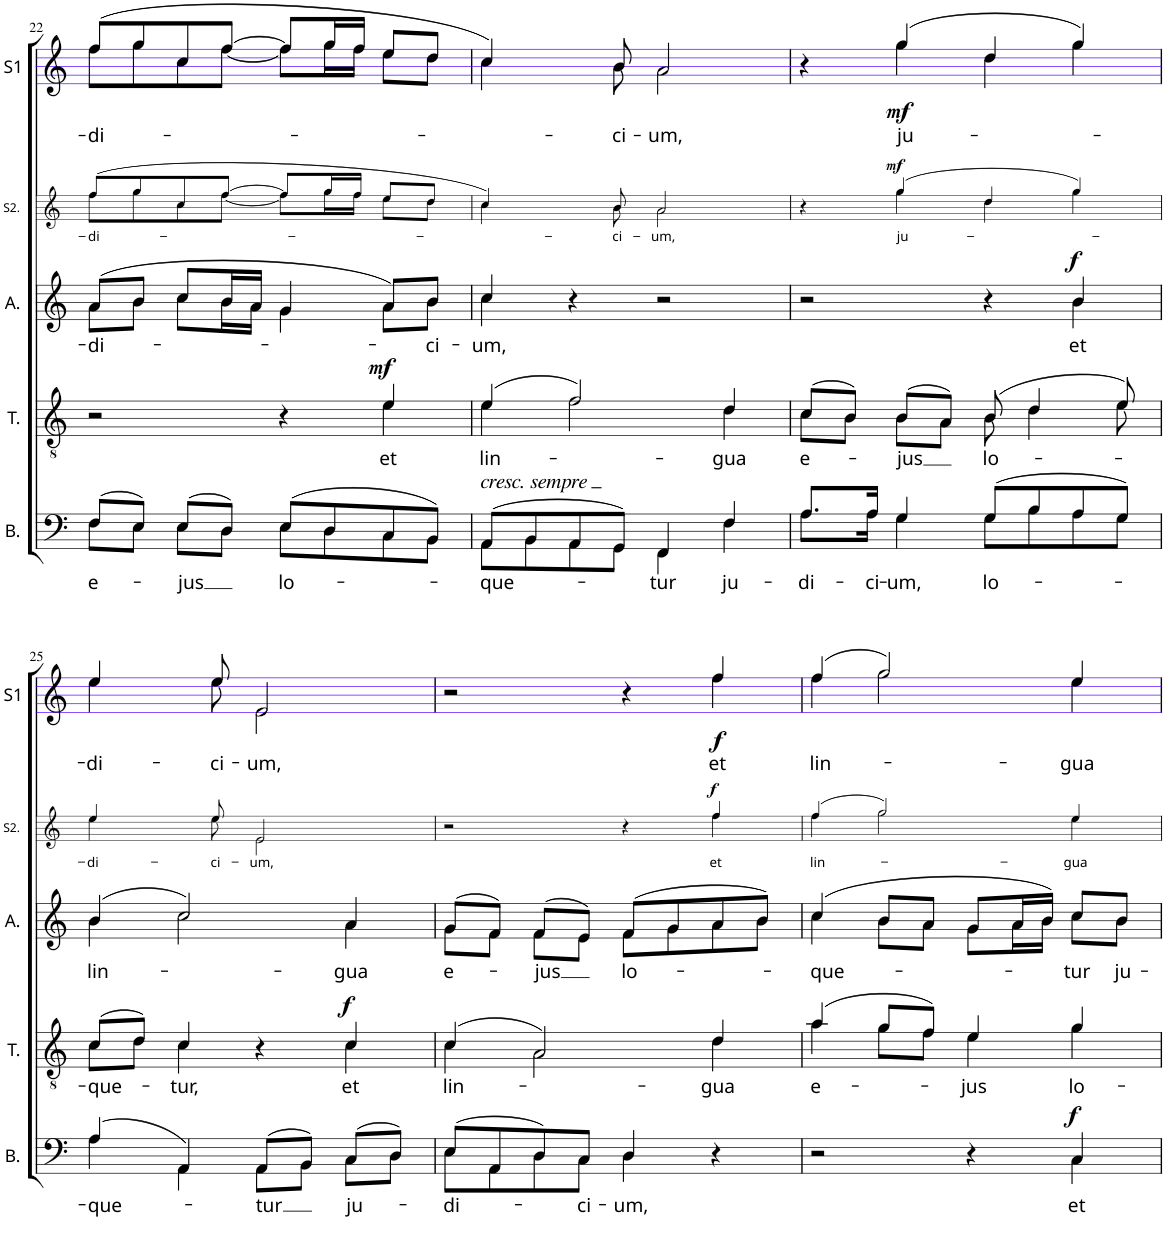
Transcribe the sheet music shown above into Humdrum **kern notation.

**kern	**text	**dynam	**kern	**text	**dynam	**kern	**text	**dynam	**kern	**text	**dynam	**kern	**text	**dynam
*part5	*part5	*part5	*part4	*part4	*part4	*part3	*part3	*part3	*part2	*part2	*part2	*part1	*part1	*part1
*staff5	*staff5	*staff5	*staff4	*staff4	*staff4	*staff3	*staff3	*staff3	*staff2	*staff2	*staff2	*staff1	*staff1	*staff1
*I"Basse	*	*	*I"Ténor	*	*	*I"Alto	*	*	*I"Soprano 2	*	*	*I"Soprano 1	*	*
*I'B.	*	*	*I'T.	*	*	*I'A.	*	*	*I'S2.	*	*	*I'S1	*	*
!!LO:PB:g=z
*clefF4	*	*	*clefGv2	*	*	*clefG2	*	*	*clefG2	*	*	*clefG2	*	*
*k[]	*	*	*k[]	*	*	*k[]	*	*	*k[]	*	*	*k[]	*	*
*M2/2	*	*	*M2/2	*	*	*M2/2	*	*	*M2/2	*	*	*M2/2	*	*
*met(c|)	*	*	*met(c|)	*	*	*met(c|)	*	*	*met(c|)	*	*	*met(c|)	*	*
=22	=22	=22	=22	=22	=22	=22	=22	=22	=22	=22	=22	=22	=22	=22
!	!LO:LY:b	!	!	!	!	!	!LO:LY:b	!	!	!LO:LY:b	!	!	!LO:LY:b	!
*^	*	*	*^	*	*	*^	*	*	*^	*	*	*^	*	*
(8F/L	8F\L	e-	.	2r	2ryy	.	.	(8a/L	8a\L	-di-	.	(8ff/L	8ff\L	-di-	.	(8ff/L	8ff\L	-di-	.
8E/J)	8E\J	.	.	.	.	.	.	8b/J	8b\J	.	.	8gg/	8gg\	.	.	8gg/	8gg\	.	.
!	!	!LO:LY:b	!	!	!	!	!	!	!	!	!	!	!	!	!	!	!	!	!
(8E/L	8E\L	-jus	.	.	.	.	.	8cc/L	8cc\L	.	.	8cc/	8cc\	.	.	8cc/	8cc\	.	.
8D/J)	8D\J	.	.	.	.	.	.	16b/L	16b\L	.	.	[8ff/J	[8ff\J	.	.	[8ff/J	[8ff\J	.	.
.	.	.	.	.	.	.	.	16a/JJ	16a\JJ	.	.	.	.	.	.	.	.	.	.
!	!	!LO:LY:b	!	!	!	!	!	!	!	!	!	!	!	!	!	!	!	!	!
(8E/L	8E\L	lo-	.	4r	4ryy	.	.	4g/	4g\	.	.	8ff/L]	8ff\L]	.	.	8ff/L]	8ff\L]	.	.
8D/	8D\	.	.	.	.	.	.	.	.	.	.	16gg/L	16gg\L	.	.	16gg/L	16gg\L	.	.
.	.	.	.	.	.	.	.	.	.	.	.	16ff/JJ	16ff\JJ	.	.	16ff/JJ	16ff\JJ	.	.
!	!	!	!	!	!	!LO:LY:b	!LO:DY:a	!	!	!	!	!	!	!	!	!	!	!	!
8C/	8C\	.	.	4e/	4e\	et	mf	8a/L)	8a\L	.	.	8ee/L	8ee\L	.	.	8ee/L	8ee\L	.	.
!	!	!	!	!	!	!	!	!	!	!LO:LY:b	!	!	!	!	!	!	!	!	!
8BB/J)	8BB\J	.	.	.	.	.	.	8b/J	8b\J	-ci-	.	8dd/J	8dd\J	.	.	8dd/J	8dd\J	.	.
=23	=23	=23	=23	=23	=23	=23	=23	=23	=23	=23	=23	=23	=23	=23	=23	=23	=23	=23	=23
!LO:TX:a:i:t=cresc. sempre	!	!	!	!	!	!	!	!	!	!	!	!	!	!	!	!	!	!	!
!	!	!LO:LY:b	!	!	!	!LO:LY:b	!	!	!	!LO:LY:b	!	!	!	!	!	!	!	!	!
(8AA/L	8AA\L	-que-	.	(4e/	4e\	lin-	.	4cc/	4cc\	-um,	.	4.cc/)	4.cc\	.	.	4.cc/)	4.cc\	.	.
8BB/	8BB\	.	.	.	.	.	.	.	.	.	.	.	.	.	.	.	.	.	.
8AA/	8AA\	.	.	2f/)	2f\	.	.	4r	4ryy	.	.	.	.	.	.	.	.	.	.
!	!	!	!	!	!	!	!	!	!	!	!	!	!	!LO:LY:b	!	!	!	!LO:LY:b	!
8GG/J)	8GG\J	.	.	.	.	.	.	.	.	.	.	8b/	8b\	-ci-	.	8b/	8b\	-ci-	.
!	!	!LO:LY:b	!	!	!	!	!	!	!	!	!	!	!	!LO:LY:b	!	!	!	!LO:LY:b	!
4FF/	4FF\	-tur	.	.	.	.	.	2r	2ryy	.	.	2a/	2a\	-um,	.	2a/	2a\	-um,	.
!	!	!LO:LY:b	!	!	!	!LO:LY:b	!	!	!	!	!	!	!	!	!	!	!	!	!
4F/	4F\	ju-	.	4d/	4d\	-gua	.	.	.	.	.	.	.	.	.	.	.	.	.
=24	=24	=24	=24	=24	=24	=24	=24	=24	=24	=24	=24	=24	=24	=24	=24	=24	=24	=24	=24
!	!	!LO:LY:b	!	!	!	!LO:LY:b	!	!	!	!	!	!	!	!	!	!	!	!	!
8.A/L	8.A\L	-di-	.	(8c/L	8c\L	e-	.	2r	2ryy	.	.	4r	4ryy	.	.	4r	4ryy	.	.
.	.	.	.	8B/J)	8B\J	.	.	.	.	.	.	.	.	.	.	.	.	.	.
!	!	!LO:LY:b	!	!	!	!	!	!	!	!	!	!	!	!	!	!	!	!	!
16A/Jk	16A\Jk	-ci-	.	.	.	.	.	.	.	.	.	.	.	.	.	.	.	.	.
!	!	!LO:LY:b	!	!	!	!LO:LY:b	!	!	!	!	!	!	!	!LO:LY:b	!LO:DY:a	!	!	!LO:LY:b	!LO:DY:b
4G/	4G\	-um,	.	(8B/L	8B\L	-jus	.	.	.	.	.	(4gg/	4gg\	ju-	mf	(4gg/	4gg\	ju-	mf
.	.	.	.	8A/J)	8A\J	.	.	.	.	.	.	.	.	.	.	.	.	.	.
!	!	!LO:LY:b	!	!	!	!LO:LY:b	!	!	!	!	!	!	!	!	!	!	!	!	!
(8G/L	8G\L	lo-	.	(8B/	8B\	lo-	.	4r	4ryy	.	.	4dd/	4dd\	.	.	4dd/	4dd\	.	.
8B/	8B\	.	.	4d/	4d\	.	.	.	.	.	.	.	.	.	.	.	.	.	.
!	!	!	!	!	!	!	!	!	!	!LO:LY:b	!LO:DY:a	!	!	!	!	!	!	!	!
8A/	8A\	.	.	.	.	.	.	4b/	4b\	et	f	4gg/)	4gg\	.	.	4gg/)	4gg\	.	.
8G/J)	8G\J	.	.	8e/)	8e\	.	.	.	.	.	.	.	.	.	.	.	.	.	.
!!LO:LB:g=z	!!
=25	=25	=25	=25	=25	=25	=25	=25	=25	=25	=25	=25	=25	=25	=25	=25	=25	=25	=25	=25
!	!	!LO:LY:b	!	!	!	!LO:LY:b	!	!	!	!LO:LY:b	!	!	!	!LO:LY:b	!	!	!	!LO:LY:b	!
(4A/	4A\	-que-	.	(8c/L	8c\L	-que-	.	(4b/	4b\	lin-	.	4.ee/	4.ee\	-di-	.	4.ee/	4.ee\	-di-	.
.	.	.	.	8d/J)	8d\J	.	.	.	.	.	.	.	.	.	.	.	.	.	.
!	!	!	!	!	!	!LO:LY:b	!	!	!	!	!	!	!	!	!	!	!	!	!
4AA/)	4AA\	.	.	4c/	4c\	-tur,	.	2cc/)	2cc\	.	.	.	.	.	.	.	.	.	.
!	!	!	!	!	!	!	!	!	!	!	!	!	!	!LO:LY:b	!	!	!	!LO:LY:b	!
.	.	.	.	.	.	.	.	.	.	.	.	8ee/	8ee\	-ci-	.	8ee/	8ee\	-ci-	.
!	!	!LO:LY:b	!	!	!	!	!	!	!	!	!	!	!	!LO:LY:b	!	!	!	!LO:LY:b	!
(8AA/L	8AA\L	-tur	.	4r	4ryy	.	.	.	.	.	.	2e/	2e\	-um,	.	2e/	2e\	-um,	.
8BB/J)	8BB\J	.	.	.	.	.	.	.	.	.	.	.	.	.	.	.	.	.	.
!	!	!LO:LY:b	!	!	!	!LO:LY:b	!LO:DY:a	!	!	!LO:LY:b	!	!	!	!	!	!	!	!	!
(8C/L	8C\L	ju-	.	4c/	4c\	et	f	4a/	4a\	-gua	.	.	.	.	.	.	.	.	.
8D/J)	8D\J	.	.	.	.	.	.	.	.	.	.	.	.	.	.	.	.	.	.
=26	=26	=26	=26	=26	=26	=26	=26	=26	=26	=26	=26	=26	=26	=26	=26	=26	=26	=26	=26
!	!	!LO:LY:b	!	!	!	!LO:LY:b	!	!	!	!LO:LY:b	!	!	!	!	!	!	!	!	!
(8E/L	8E\L	-di-	.	(4c/	4c\	lin-	.	(8g/L	8g\L	e-	.	2r	2ryy	.	.	2r	2ryy	.	.
8AA/	8AA\	.	.	.	.	.	.	8f/J)	8f\J	.	.	.	.	.	.	.	.	.	.
!	!	!	!	!	!	!	!	!	!	!LO:LY:b	!	!	!	!	!	!	!	!	!
8D/)	8D\	.	.	2A/)	2A\	.	.	(8f/L	8f\L	-jus	.	.	.	.	.	.	.	.	.
!	!	!LO:LY:b	!	!	!	!	!	!	!	!	!	!	!	!	!	!	!	!	!
8C/J	8C\J	-ci-	.	.	.	.	.	8e/J)	8e\J	.	.	.	.	.	.	.	.	.	.
!	!	!LO:LY:b	!	!	!	!	!	!	!	!LO:LY:b	!	!	!	!	!	!	!	!	!
4D/	4D\	-um,	.	.	.	.	.	(8f/L	8f\L	lo-	.	4r	4ryy	.	.	4r	4ryy	.	.
.	.	.	.	.	.	.	.	8g/	8g\	.	.	.	.	.	.	.	.	.	.
!	!	!	!	!	!	!LO:LY:b	!	!	!	!	!	!	!	!LO:LY:b	!LO:DY:a	!	!	!LO:LY:b	!LO:DY:b
4r	4ryy	.	.	4d/	4d\	-gua	.	8a/	8a\	.	.	4ff/	4ff\	et	f	4ff/	4ff\	et	f
.	.	.	.	.	.	.	.	8b/J)	8b\J	.	.	.	.	.	.	.	.	.	.
=27	=27	=27	=27	=27	=27	=27	=27	=27	=27	=27	=27	=27	=27	=27	=27	=27	=27	=27	=27
!	!	!	!	!	!	!LO:LY:b	!	!	!	!LO:LY:b	!	!	!	!LO:LY:b	!	!	!	!LO:LY:b	!
2r	2ryy	.	.	(4a/	4a\	e-	.	(4cc/	4cc\	-que-	.	(4ff/	4ff\	lin-	.	(4ff/	4ff\	lin-	.
.	.	.	.	8g/L	8g\L	.	.	8b/L	8b\L	.	.	2gg/)	2gg\	.	.	2gg/)	2gg\	.	.
.	.	.	.	8f/J)	8f\J	.	.	8a/J	8a\J	.	.	.	.	.	.	.	.	.	.
!	!	!	!	!	!	!LO:LY:b	!	!	!	!	!	!	!	!	!	!	!	!	!
4r	4ryy	.	.	4e/	4e\	-jus	.	8g/L	8g\L	.	.	.	.	.	.	.	.	.	.
.	.	.	.	.	.	.	.	16a/L	16a\L	.	.	.	.	.	.	.	.	.	.
.	.	.	.	.	.	.	.	16b/JJ)	16b\JJ	.	.	.	.	.	.	.	.	.	.
!	!	!LO:LY:b	!LO:DY:a	!	!	!LO:LY:b	!	!	!	!LO:LY:b	!	!	!	!LO:LY:b	!	!	!	!LO:LY:b	!
4C/	4C\	et	f	4g/	4g\	lo-	.	8cc/L	8cc\L	-tur	.	4ee/	4ee\	-gua	.	4ee/	4ee\	-gua	.
!	!	!	!	!	!	!	!	!	!	!LO:LY:b	!	!	!	!	!	!	!	!	!
.	.	.	.	.	.	.	.	8b/J	8b\J	ju-	.	.	.	.	.	.	.	.	.
*v	*v	*	*	*	*	*	*	*v	*v	*	*	*v	*v	*	*	*v	*v	*	*
*	*	*	*v	*v	*	*	*	*	*	*	*	*	*	*	*
=	=	=	=	=	=	=	=	=	=	=	=	=	=	=
*-	*-	*-	*-	*-	*-	*-	*-	*-	*-	*-	*-	*-	*-	*-
